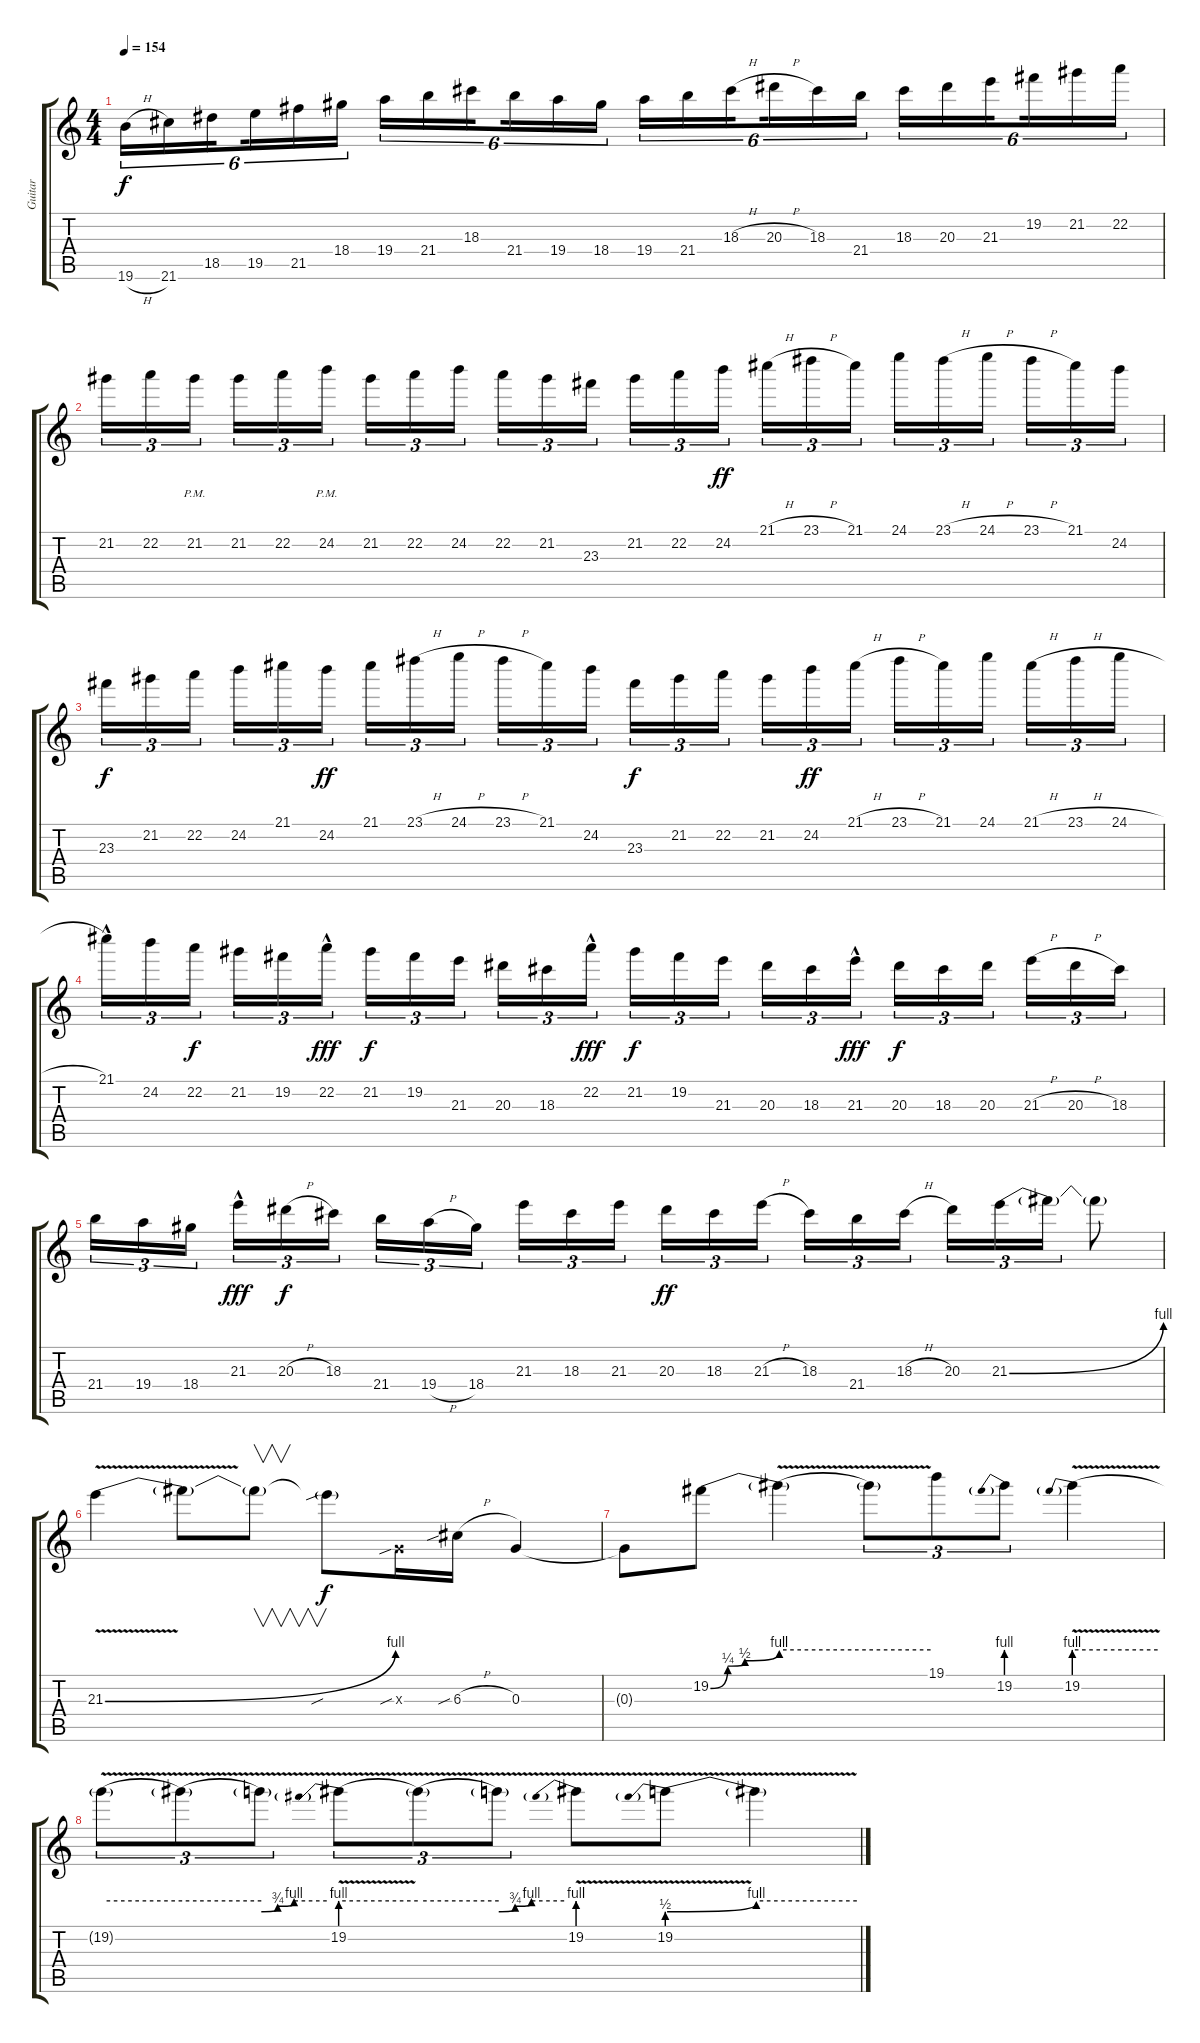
\track ("Guitar" "Guitar") {instrument electricguitarclean}
\staff {score tabs}
\tuning (E4 B3 G3 D3 A2 E2) {hide}
\ts (4 4)
\tempo 154
\clef g2
\ks c
19.6{h}.16{tu (6 4) dy f} 21.6.16{tu (6 4)} 18.5.16{tu (6 4) beam splitsecondary} 19.5.16{tu (6 4)} 21.5.16{tu (6 4)} 18.4.16{tu (6 4)} 19.4.16{tu (6 4)} 21.4.16{tu (6 4)} 18.3.16{tu (6 4) beam splitsecondary} 21.4.16{tu (6 4)} 19.4.16{tu (6 4)} 18.4.16{tu (6 4)} 19.4.16{tu (6 4)} 21.4.16{tu (6 4)} 18.3{h}.16{tu (6 4) beam splitsecondary} 20.3{h}.16{tu (6 4)} 18.3.16{tu (6 4)} 21.4.16{tu (6 4)} 18.3.16{tu (6 4)} 20.3.16{tu (6 4)} 21.3.16{tu (6 4) beam splitsecondary} 19.2.16{tu (6 4)} 21.2.16{tu (6 4)} 22.2.16{tu (6 4)} |
21.2.16{tu (3 2)} 22.2.16{tu (3 2)} 21.2{pm}.16{tu (3 2) beam splitsecondary} 21.2.16{tu (3 2)} 22.2.16{tu (3 2)} 24.2{pm}.16{tu (3 2)} 21.2.16{tu (3 2)} 22.2.16{tu (3 2)} 24.2.16{tu (3 2) beam splitsecondary} 22.2.16{tu (3 2)} 21.2.16{tu (3 2)} 23.3.16{tu (3 2)} 21.2.16{tu (3 2)} 22.2.16{tu (3 2)} 24.2.16{tu (3 2) dy ff beam splitsecondary} 21.1{h}.16{tu (3 2)} 23.1{h}.16{tu (3 2)} 21.1.16{tu (3 2)} 24.1.16{tu (3 2)} 23.1{h}.16{tu (3 2)} 24.1{h}.16{tu (3 2) beam splitsecondary} 23.1{h}.16{tu (3 2)} 21.1.16{tu (3 2)} 24.2.16{tu (3 2)} |
23.3.16{tu (3 2) dy f} 21.2.16{tu (3 2)} 22.2.16{tu (3 2) beam splitsecondary} 24.2.16{tu (3 2)} 21.1.16{tu (3 2)} 24.2.16{tu (3 2) dy ff} 21.1.16{tu (3 2)} 23.1{h}.16{tu (3 2)} 24.1{h}.16{tu (3 2) beam splitsecondary} 23.1{h}.16{tu (3 2)} 21.1.16{tu (3 2)} 24.2.16{tu (3 2)} 23.3.16{tu (3 2) dy f} 21.2.16{tu (3 2)} 22.2.16{tu (3 2) beam splitsecondary} 21.2.16{tu (3 2)} 24.2.16{tu (3 2) dy ff} 21.1{h}.16{tu (3 2)} 23.1{h}.16{tu (3 2)} 21.1.16{tu (3 2)} 24.1.16{tu (3 2) beam splitsecondary} 21.1{h}.16{tu (3 2)} 23.1{h}.16{tu (3 2)} 24.1{h}.16{tu (3 2)} |
21.1{hac}.16{tu (3 2)} 24.2.16{tu (3 2)} 22.2.16{tu (3 2) dy f beam splitsecondary} 21.2.16{tu (3 2)} 19.2.16{tu (3 2)} 22.2{hac}.16{tu (3 2) dy fff} 21.2.16{tu (3 2) dy f} 19.2.16{tu (3 2)} 21.3.16{tu (3 2) beam splitsecondary} 20.3.16{tu (3 2)} 18.3.16{tu (3 2)} 22.2{hac}.16{tu (3 2) dy fff} 21.2.16{tu (3 2) dy f} 19.2.16{tu (3 2)} 21.3.16{tu (3 2) beam splitsecondary} 20.3.16{tu (3 2)} 18.3.16{tu (3 2)} 21.3{hac}.16{tu (3 2) dy fff} 20.3.16{tu (3 2) dy f} 18.3.16{tu (3 2)} 20.3.16{tu (3 2) beam splitsecondary} 21.3{h}.16{tu (3 2)} 20.3{h}.16{tu (3 2)} 18.3.16{tu (3 2)} |
21.4.16{tu (3 2)} 19.4.16{tu (3 2)} 18.4.16{tu (3 2) beam splitsecondary} 21.3{hac}.16{tu (3 2) dy fff} 20.3{h}.16{tu (3 2) dy f} 18.3.16{tu (3 2)} 21.4.16{tu (3 2)} 19.4{h}.16{tu (3 2)} 18.4.16{tu (3 2) beam splitsecondary} 21.3.16{tu (3 2)} 18.3.16{tu (3 2)} 21.3.16{tu (3 2)} 20.3.16{tu (3 2) dy ff} 18.3.16{tu (3 2)} 21.3{h}.16{tu (3 2) beam splitsecondary} 18.3.16{tu (3 2)} 21.4.16{tu (3 2)} 18.3{h}.16{tu (3 2)} 20.3.16{tu (3 2)} 21.3{be (bend 0 0 60 4)}.16{tu (3 2)} 21.3{t}.16{tu (3 2)} 21.3{t}.8 |
21.3{be (bend 0 0 60 4) v}.4 21.3{t}.8 21.3{t}.8{v} 21.3{sib t}.8{dy f} 0.3{sib x}.16 6.3{sib h}.16 0.3.4 |
0.3{t}.8 19.2{be (custom 0 0 15 1 30 2 60 4)}.8 19.2{be (hold 0 4 60 4) v t}.4 19.2{t}.8{tu (3 2)} 19.1.8{tu (3 2)} 19.2{be (prebend 0 4 60 4)}.8{tu (3 2)} 19.2{be (prebend 0 4 60 4) v}.4 |
19.2{be (hold 0 4 60 4) v t}.8{tu (3 2)} 19.2{be (hold 0 4 60 4) v t}.8{tu (3 2)} 19.2{be (custom 0 2 15 3 30 4 60 4) v t}.8{tu (3 2)} 19.2{be (prebend 0 4 60 4) v}.8{tu (3 2)} 19.2{be (hold 0 4 60 4) v t}.8{tu (3 2)} 19.2{be (custom 0 2 15 3 30 4 60 4) v t}.8{tu (3 2)} 19.2{be (prebend 0 4 60 4) v}.8 19.2{be (prebendbend 0 2 60 4) v}.8 19.2{be (hold 0 4 60 4) v t}.4
